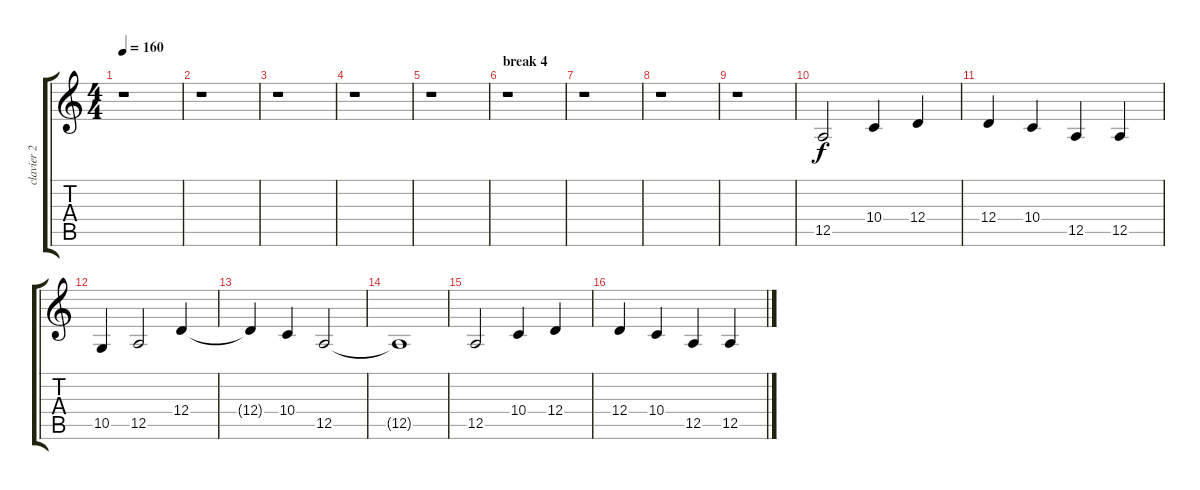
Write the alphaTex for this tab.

\track ("clavier 2" "clavier 2") {instrument drawbarorgan}
\staff {score tabs}
\tuning (E4 B3 G3 D3 A2 E2) {hide}
\ts (4 4)
\tempo 160
\clef g2
\ks c
r.1{dy f} |
r.1 |
r.1 |
r.1 |
r.1 |
\section ("" "break 4")
r.1 |
r.1 |
r.1 |
r.1 |
12.5.2 10.4.4 12.4.4 |
12.4.4 10.4.4 12.5.4 12.5.4 |
10.5.4 12.5.2 12.4.4 |
12.4{t}.4 10.4.4 12.5.2 |
12.5{t}.1 |
12.5.2 10.4.4 12.4.4 |
12.4.4 10.4.4 12.5.4 12.5.4
